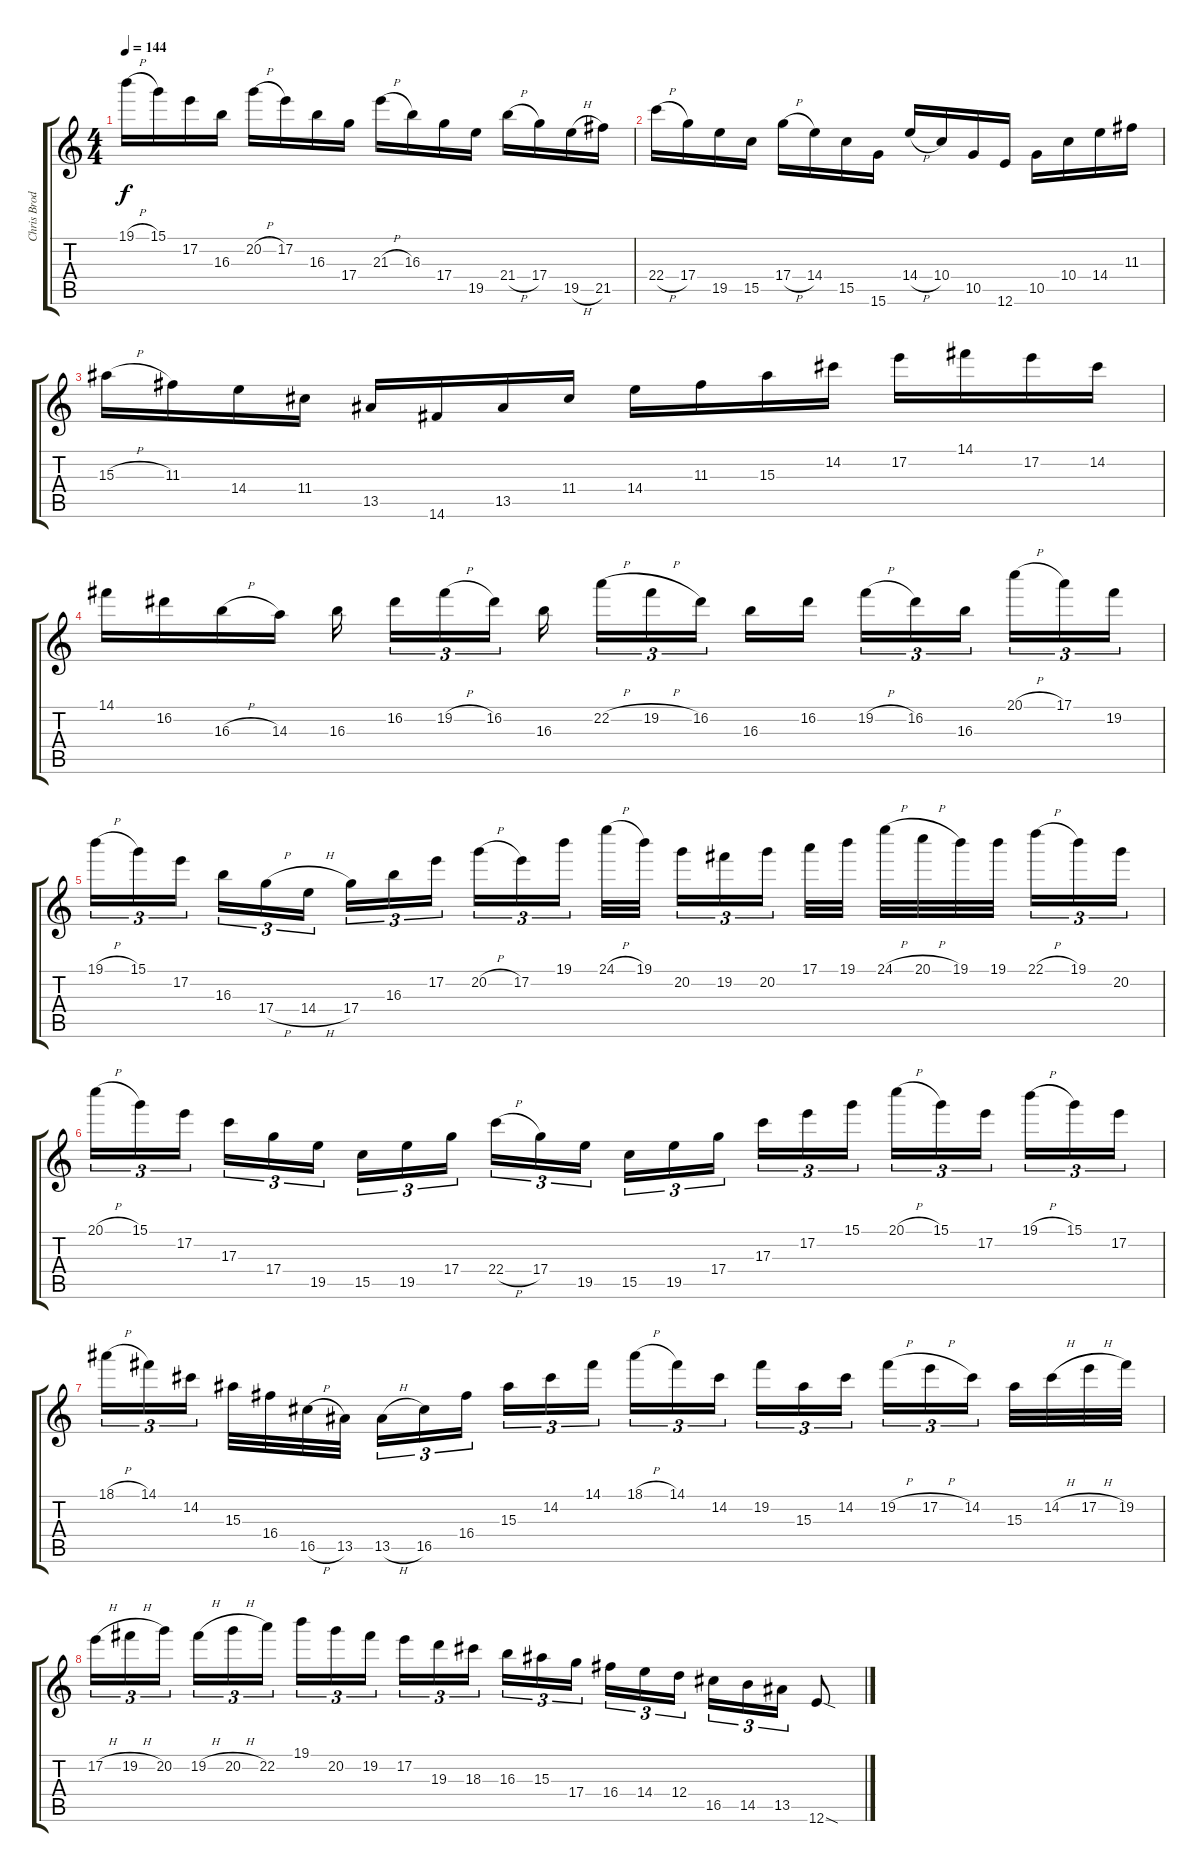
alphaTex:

\track ("Chris Broderick" "Chris Brod") {instrument distortionguitar}
\staff {score tabs}
\tuning (E4 B3 G3 D3 A2 E2) {hide}
\ts (4 4)
\tempo 144
\clef g2
\ks c
19.1{h}.16{dy f} 15.1.16 17.2.16 16.3.16 20.2{h}.16 17.2.16 16.3.16 17.4.16 21.3{h}.16 16.3.16 17.4.16 19.5.16 21.4{h}.16 17.4.16 19.5{h}.16 21.5.16 |
22.4{h}.16 17.4.16 19.5.16 15.5.16 17.4{h}.16 14.4.16 15.5.16 15.6.16 14.4{h}.16 10.4.16 10.5.16 12.6.16 10.5.16 10.4.16 14.4.16 11.3.16 |
15.3{h}.16 11.3.16 14.4.16 11.4.16 13.5.16 14.6.16 13.5.16 11.4.16 14.4.16 11.3.16 15.3.16 14.2.16 17.2.16 14.1.16 17.2.16 14.2.16 |
14.1.16 16.2.16 16.3{h}.16 14.3.16 16.3.16{beam splitsecondary} 16.2.16{tu (3 2)} 19.2{h}.16{tu (3 2)} 16.2.16{tu (3 2) beam splitsecondary} 16.3.16 22.2{h}.16{tu (3 2)} 19.2{h}.16{tu (3 2)} 16.2.16{tu (3 2) beam splitsecondary} 16.3.16 16.2.16 19.2{h}.16{tu (3 2)} 16.2.16{tu (3 2)} 16.3.16{tu (3 2) beam splitsecondary} 20.1{h}.16{tu (3 2)} 17.1.16{tu (3 2)} 19.2.16{tu (3 2)} |
19.1{h}.16{tu (3 2)} 15.1.16{tu (3 2)} 17.2.16{tu (3 2) beam splitsecondary} 16.3.16{tu (3 2)} 17.4{h}.16{tu (3 2)} 14.4{h}.16{tu (3 2)} 17.4.16{tu (3 2)} 16.3.16{tu (3 2)} 17.2.16{tu (3 2) beam splitsecondary} 20.2{h}.16{tu (3 2)} 17.2.16{tu (3 2)} 19.1.16{tu (3 2)} 24.1{h}.32 19.1.32{beam splitsecondary} 20.2.16{tu (3 2)} 19.2.16{tu (3 2)} 20.2.16{tu (3 2) beam splitsecondary} 17.1.32 19.1.32 24.1{h}.32 20.1{h}.32 19.1.32 19.1.32{beam splitsecondary} 22.1{h}.16{tu (3 2)} 19.1.16{tu (3 2)} 20.2.16{tu (3 2)} |
20.1{h}.16{tu (3 2)} 15.1.16{tu (3 2)} 17.2.16{tu (3 2) beam splitsecondary} 17.3.16{tu (3 2)} 17.4.16{tu (3 2)} 19.5.16{tu (3 2)} 15.5.16{tu (3 2)} 19.5.16{tu (3 2)} 17.4.16{tu (3 2) beam splitsecondary} 22.4{h}.16{tu (3 2)} 17.4.16{tu (3 2)} 19.5.16{tu (3 2)} 15.5.16{tu (3 2)} 19.5.16{tu (3 2)} 17.4.16{tu (3 2) beam splitsecondary} 17.3.16{tu (3 2)} 17.2.16{tu (3 2)} 15.1.16{tu (3 2)} 20.1{h}.16{tu (3 2)} 15.1.16{tu (3 2)} 17.2.16{tu (3 2) beam splitsecondary} 19.1{h}.16{tu (3 2)} 15.1.16{tu (3 2)} 17.2.16{tu (3 2)} |
18.1{h}.16{tu (3 2)} 14.1.16{tu (3 2)} 14.2.16{tu (3 2) beam splitsecondary} 15.3.32 16.4.32 16.5{h}.32 13.5.32 13.5{h}.16{tu (3 2)} 16.5.16{tu (3 2)} 16.4.16{tu (3 2) beam splitsecondary} 15.3.16{tu (3 2)} 14.2.16{tu (3 2)} 14.1.16{tu (3 2)} 18.1{h}.16{tu (3 2)} 14.1.16{tu (3 2)} 14.2.16{tu (3 2) beam splitsecondary} 19.2.16{tu (3 2)} 15.3.16{tu (3 2)} 14.2.16{tu (3 2)} 19.2{h}.16{tu (3 2)} 17.2{h}.16{tu (3 2)} 14.2.16{tu (3 2) beam splitsecondary} 15.3.32 14.2{h}.32 17.2{h}.32 19.2.32 |
17.2{h}.16{tu (3 2)} 19.2{h}.16{tu (3 2)} 20.2.16{tu (3 2) beam splitsecondary} 19.2{h}.16{tu (3 2)} 20.2{h}.16{tu (3 2)} 22.2.16{tu (3 2)} 19.1.16{tu (3 2)} 20.2.16{tu (3 2)} 19.2.16{tu (3 2) beam splitsecondary} 17.2.16{tu (3 2)} 19.3.16{tu (3 2)} 18.3.16{tu (3 2)} 16.3.16{tu (3 2)} 15.3.16{tu (3 2)} 17.4.16{tu (3 2) beam splitsecondary} 16.4.16{tu (3 2)} 14.4.16{tu (3 2)} 12.4.16{tu (3 2)} 16.5.16{tu (3 2)} 14.5.16{tu (3 2)} 13.5.16{tu (3 2)} 12.6{sod}.8
